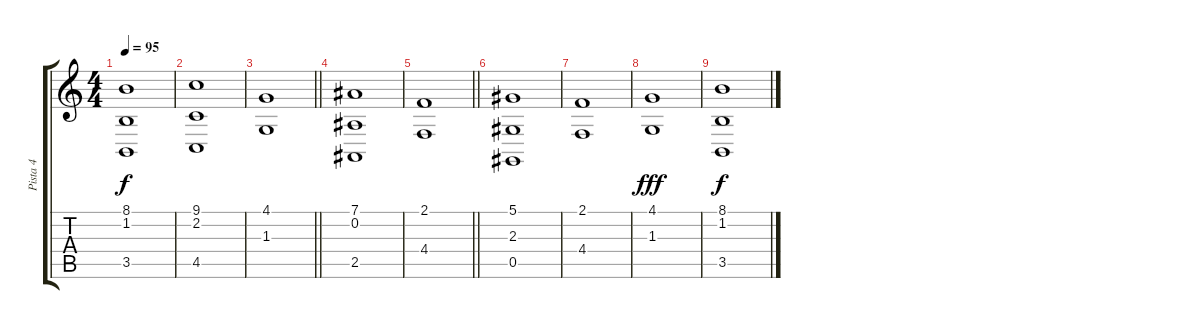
\track ("Pista 4" "Pista 4") {instrument stringensemble1}
\staff {score tabs}
\tuning (Eb4 Bb3 Gb3 Db3 Ab2 Eb2) {hide}
\ts (4 4)
\tempo 95
\clef g2
\ks c
(8.1 1.2 3.5).1{dy f} |
(9.1 2.2 4.5).1 |
\barLineRight lightlight
(4.1 1.3).1 |
(7.1 0.2 2.5).1 |
\barLineRight lightlight
(2.1 4.4).1 |
(5.1 2.3 0.5).1 |
(2.1 4.4).1 |
(4.1 1.3).1{dy fff} |
(8.1 1.2 3.5).1{dy f}
